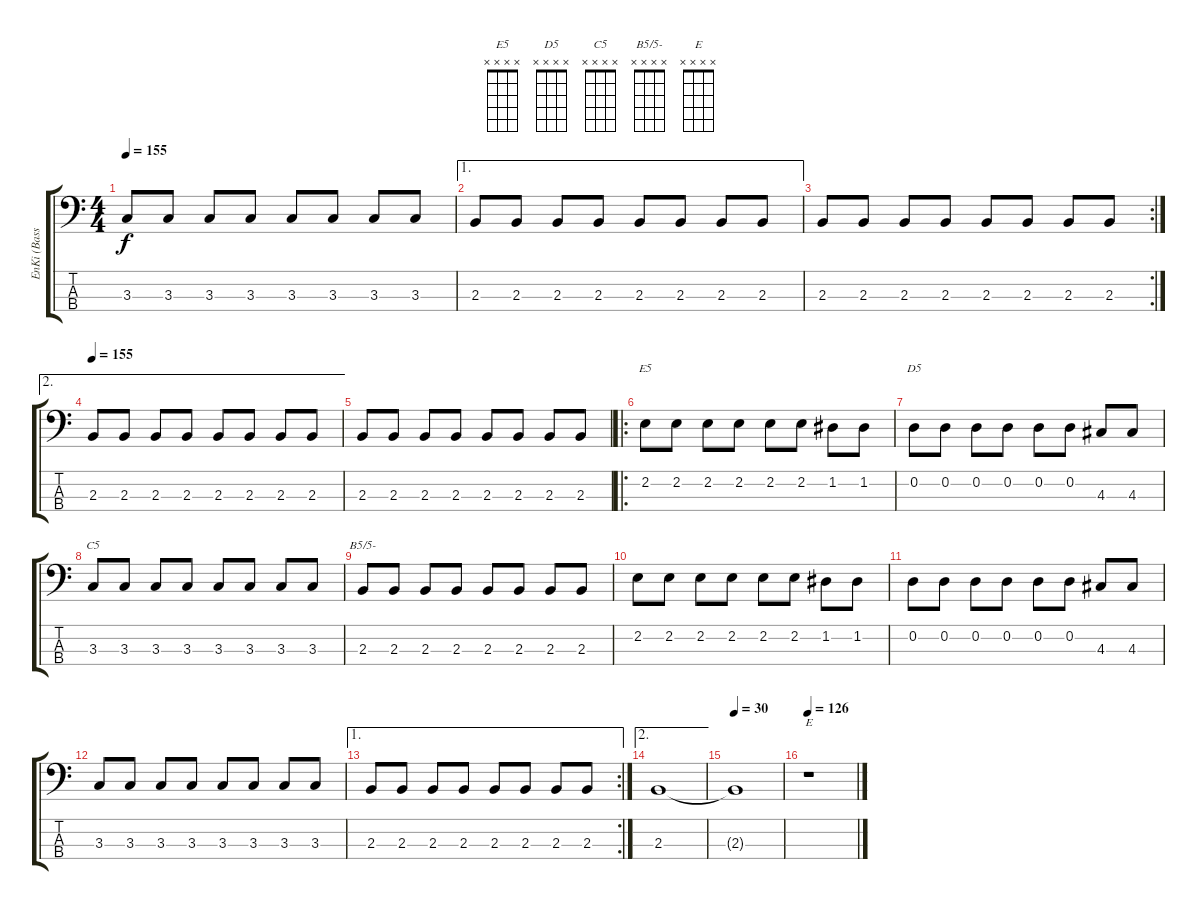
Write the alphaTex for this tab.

\track ("EnKi (Bass)" "EnKi (Bass") {instrument electricbassfinger}
\staff {score tabs}
\tuning (G2 D2 A1 E1) {hide}
\chord ("E5" x x x x) {firstfret 0}
\chord ("D5" x x x x) {firstfret 0}
\chord ("C5" x x x x) {firstfret 0}
\chord ("B5/5-" x x x x) {firstfret 0}
\chord ("E" x x x x) {firstfret 0}
\ts (4 4)
\tempo 155
\clef f4
\ks c
3.3.8{dy f} 3.3.8 3.3.8 3.3.8 3.3.8 3.3.8 3.3.8 3.3.8 |
\ae 1
2.3.8 2.3.8 2.3.8 2.3.8 2.3.8 2.3.8 2.3.8 2.3.8 |
\rc 2
2.3.8 2.3.8 2.3.8 2.3.8 2.3.8 2.3.8 2.3.8 2.3.8 |
\ae 2
\tempo 155
2.3.8{volume 16} 2.3.8 2.3.8 2.3.8 2.3.8 2.3.8 2.3.8 2.3.8 |
2.3.8 2.3.8 2.3.8 2.3.8 2.3.8 2.3.8 2.3.8 2.3.8 |
\ro
2.2.8{ch "E5" volume 14} 2.2.8 2.2.8 2.2.8 2.2.8 2.2.8 1.2.8 1.2.8 |
0.2.8{ch "D5"} 0.2.8 0.2.8 0.2.8 0.2.8 0.2.8 4.3.8 4.3.8 |
3.3.8{ch "C5"} 3.3.8 3.3.8 3.3.8 3.3.8 3.3.8 3.3.8 3.3.8 |
2.3.8{ch "B5/5-"} 2.3.8 2.3.8 2.3.8 2.3.8 2.3.8 2.3.8 2.3.8 |
2.2.8{volume 14} 2.2.8 2.2.8 2.2.8 2.2.8 2.2.8 1.2.8 1.2.8 |
0.2.8 0.2.8 0.2.8 0.2.8 0.2.8 0.2.8 4.3.8 4.3.8 |
3.3.8 3.3.8 3.3.8 3.3.8 3.3.8 3.3.8 3.3.8 3.3.8 |
\ae 1
\rc 2
2.3.8 2.3.8 2.3.8 2.3.8 2.3.8 2.3.8 2.3.8 2.3.8 |
\ae 2
2.3.1 |
\tempo 30
2.3{t}.1 |
\tempo 126
r.1{ch "E"}
